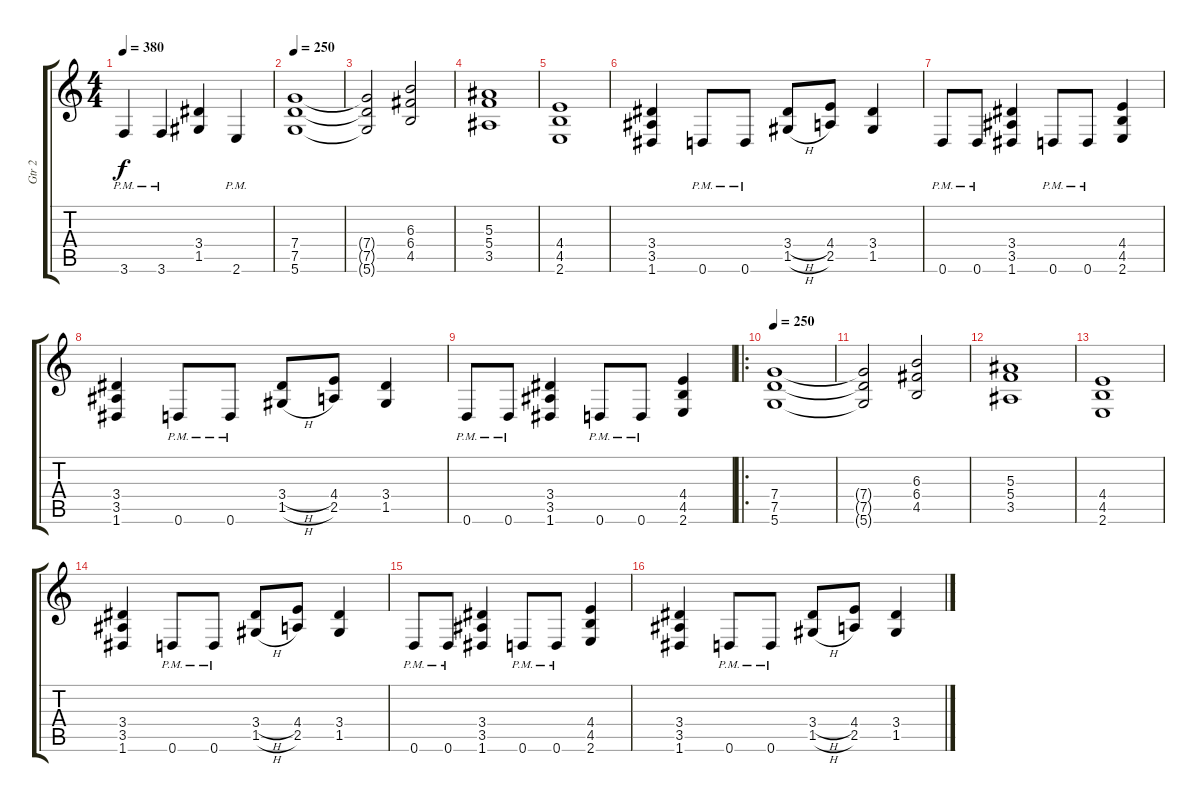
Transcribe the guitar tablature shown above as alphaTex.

\track ("Gtr 2" "Gtr 2") {instrument distortionguitar}
\staff {score tabs}
\tuning (D4 A3 F3 C3 G2 D2) {hide}
\ts (4 4)
\tempo 380
\clef g2
\ks c
3.6{pm}.4{dy f} 3.6{pm}.4 (3.4 1.5).4 2.6{pm}.4 |
\tempo 250
(7.4 7.5 5.6).1 |
(7.4{t} 7.5{t} 5.6{t}).2 (6.3 6.4 4.5).2 |
(5.3 5.4 3.5).1 |
(4.4 4.5 2.6).1 |
(3.4 3.5 1.6).4 0.6{pm}.8 0.6{pm}.8 (3.4{h} 1.5{h}).8 (4.4 2.5).8 (3.4 1.5).4 |
0.6{pm}.8 0.6{pm}.8 (3.4 3.5 1.6).4 0.6{pm}.8 0.6{pm}.8 (4.4 4.5 2.6).4 |
(3.4 3.5 1.6).4 0.6{pm}.8 0.6{pm}.8 (3.4{h} 1.5{h}).8 (4.4 2.5).8 (3.4 1.5).4 |
0.6{pm}.8 0.6{pm}.8 (3.4 3.5 1.6).4 0.6{pm}.8 0.6{pm}.8 (4.4 4.5 2.6).4 |
\ro
\tempo 250
(7.4 7.5 5.6).1 |
(7.4{t} 7.5{t} 5.6{t}).2 (6.3 6.4 4.5).2 |
(5.3 5.4 3.5).1 |
(4.4 4.5 2.6).1 |
(3.4 3.5 1.6).4 0.6{pm}.8 0.6{pm}.8 (3.4{h} 1.5{h}).8 (4.4 2.5).8 (3.4 1.5).4 |
0.6{pm}.8 0.6{pm}.8 (3.4 3.5 1.6).4 0.6{pm}.8 0.6{pm}.8 (4.4 4.5 2.6).4 |
(3.4 3.5 1.6).4 0.6{pm}.8 0.6{pm}.8 (3.4{h} 1.5{h}).8 (4.4 2.5).8 (3.4 1.5).4
